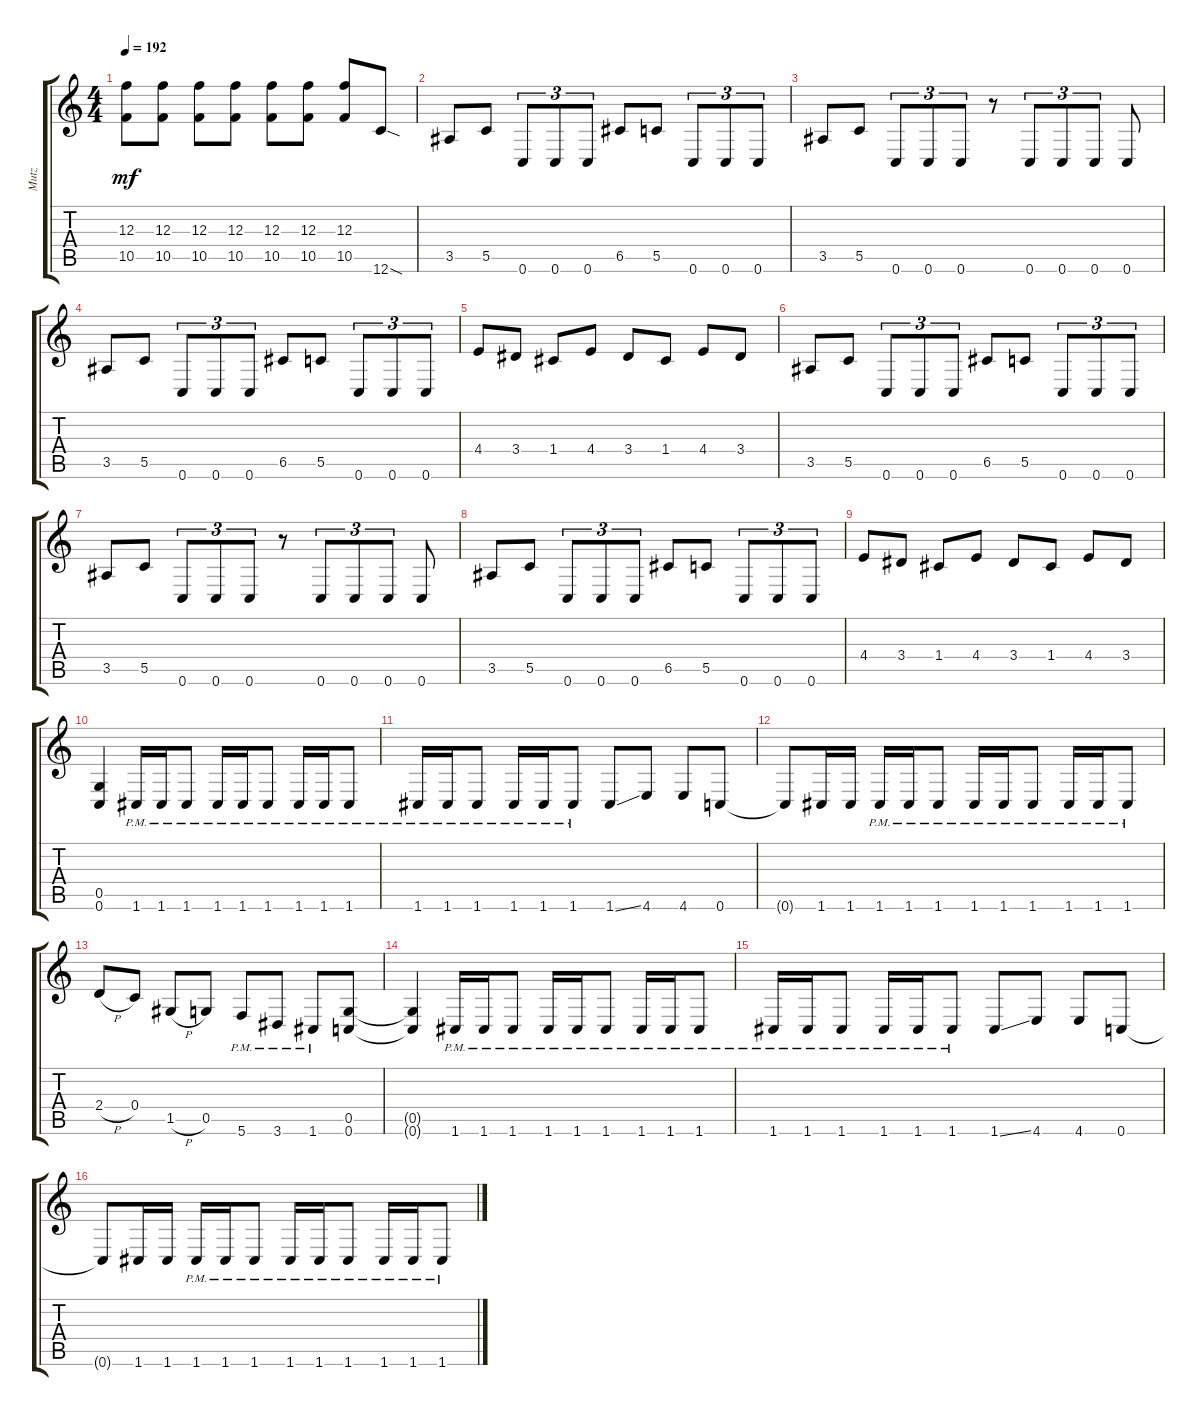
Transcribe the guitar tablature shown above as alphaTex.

\track ("Mutz" "Mutz") {instrument distortionguitar}
\staff {score tabs}
\tuning (D4 A3 F3 C3 G2 C2) {hide}
\ts (4 4)
\tempo 192
\clef g2
\ks c
(12.3 10.5).8{dy mf} (12.3 10.5).8 (12.3 10.5).8 (12.3 10.5).8 (12.3 10.5).8 (12.3 10.5).8 (12.3 10.5).8 12.6{sod}.8 |
3.5.8 5.5.8 0.6.8{tu (3 2)} 0.6.8{tu (3 2)} 0.6.8{tu (3 2)} 6.5.8 5.5.8 0.6.8{tu (3 2)} 0.6.8{tu (3 2)} 0.6.8{tu (3 2)} |
3.5.8 5.5.8 0.6.8{tu (3 2)} 0.6.8{tu (3 2)} 0.6.8{tu (3 2)} r.8 0.6.8{tu (3 2)} 0.6.8{tu (3 2)} 0.6.8{tu (3 2)} 0.6.8 |
3.5.8 5.5.8 0.6.8{tu (3 2)} 0.6.8{tu (3 2)} 0.6.8{tu (3 2)} 6.5.8 5.5.8 0.6.8{tu (3 2)} 0.6.8{tu (3 2)} 0.6.8{tu (3 2)} |
4.4.8 3.4.8 1.4.8 4.4.8 3.4.8 1.4.8 4.4.8 3.4.8 |
3.5.8 5.5.8 0.6.8{tu (3 2)} 0.6.8{tu (3 2)} 0.6.8{tu (3 2)} 6.5.8 5.5.8 0.6.8{tu (3 2)} 0.6.8{tu (3 2)} 0.6.8{tu (3 2)} |
3.5.8 5.5.8 0.6.8{tu (3 2)} 0.6.8{tu (3 2)} 0.6.8{tu (3 2)} r.8 0.6.8{tu (3 2)} 0.6.8{tu (3 2)} 0.6.8{tu (3 2)} 0.6.8 |
3.5.8 5.5.8 0.6.8{tu (3 2)} 0.6.8{tu (3 2)} 0.6.8{tu (3 2)} 6.5.8 5.5.8 0.6.8{tu (3 2)} 0.6.8{tu (3 2)} 0.6.8{tu (3 2)} |
4.4.8 3.4.8 1.4.8 4.4.8 3.4.8 1.4.8 4.4.8 3.4.8 |
(0.5 0.6).4 1.6{pm}.16 1.6{pm}.16 1.6{pm}.8 1.6{pm}.16 1.6{pm}.16 1.6{pm}.8 1.6{pm}.16 1.6{pm}.16 1.6{pm}.8 |
1.6{pm}.16 1.6{pm}.16 1.6{pm}.8 1.6{pm}.16 1.6{pm}.16 1.6{pm}.8 1.6{ss}.8 4.6.8 4.6.8 0.6.8 |
0.6{t}.8 1.6.16 1.6.16 1.6{pm}.16 1.6{pm}.16 1.6{pm}.8 1.6{pm}.16 1.6{pm}.16 1.6{pm}.8 1.6{pm}.16 1.6{pm}.16 1.6{pm}.8 |
2.4{h}.8 0.4.8 1.5{h}.8 0.5.8 5.6{pm}.8 3.6{pm}.8 1.6{pm}.8 (0.5 0.6).8 |
(0.5{t} 0.6{t}).4 1.6{pm}.16 1.6{pm}.16 1.6{pm}.8 1.6{pm}.16 1.6{pm}.16 1.6{pm}.8 1.6{pm}.16 1.6{pm}.16 1.6{pm}.8 |
1.6{pm}.16 1.6{pm}.16 1.6{pm}.8 1.6{pm}.16 1.6{pm}.16 1.6{pm}.8 1.6{ss}.8 4.6.8 4.6.8 0.6.8 |
0.6{t}.8 1.6.16 1.6.16 1.6{pm}.16 1.6{pm}.16 1.6{pm}.8 1.6{pm}.16 1.6{pm}.16 1.6{pm}.8 1.6{pm}.16 1.6{pm}.16 1.6{pm}.8
